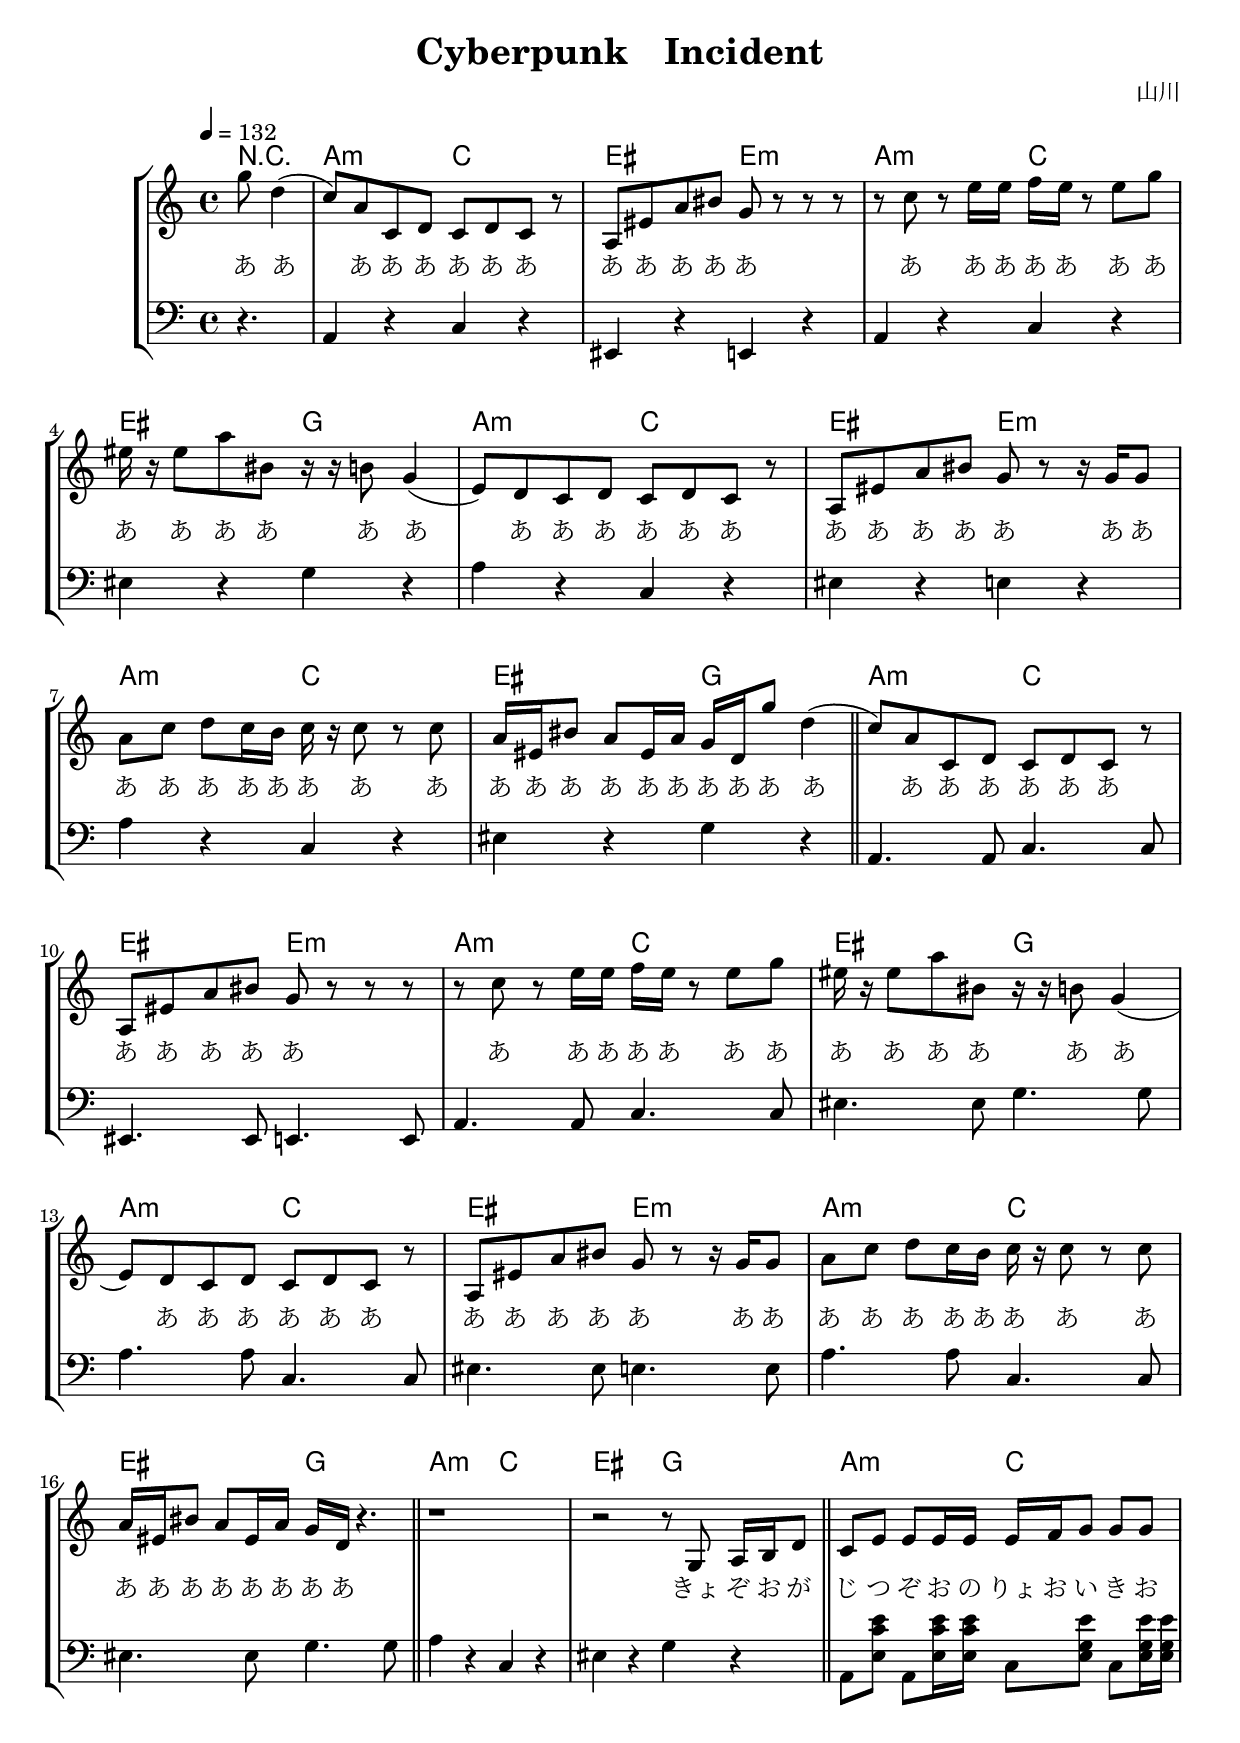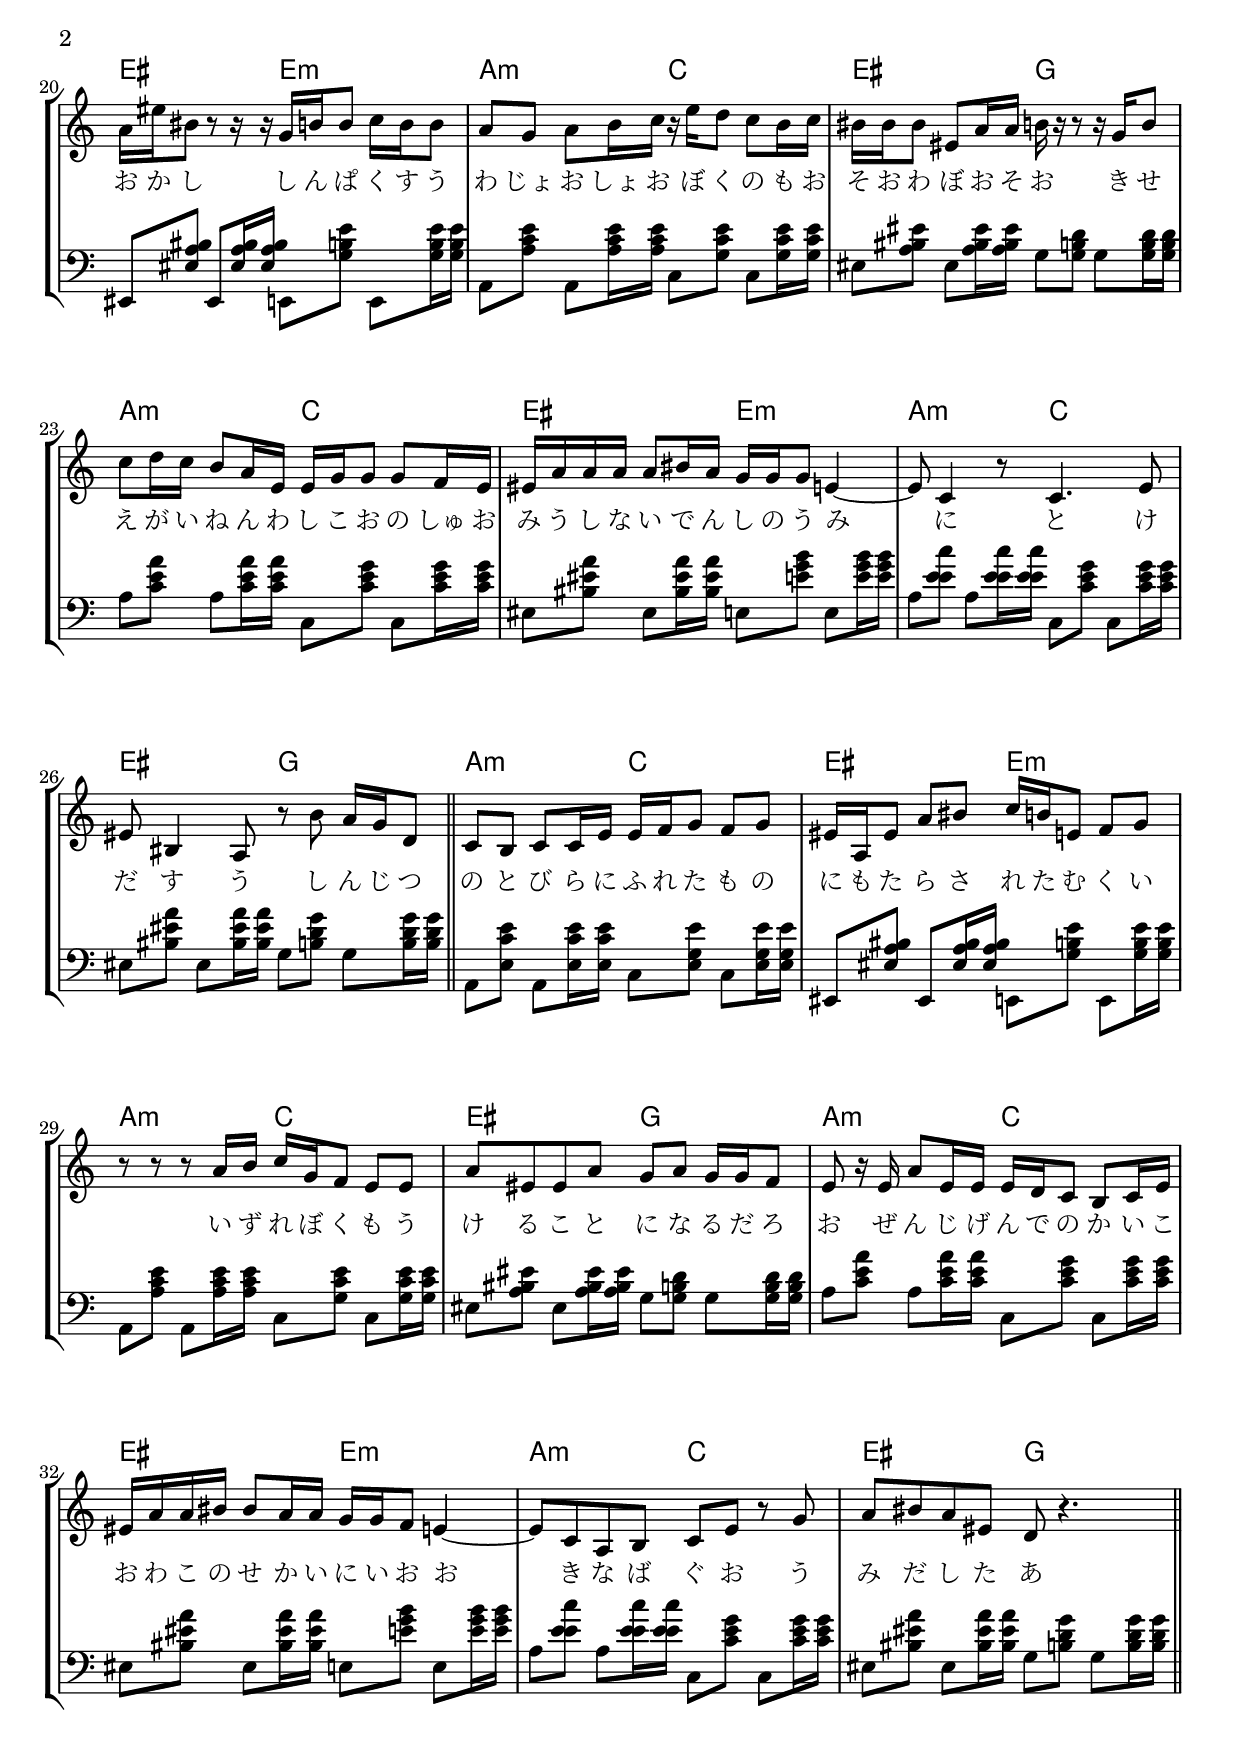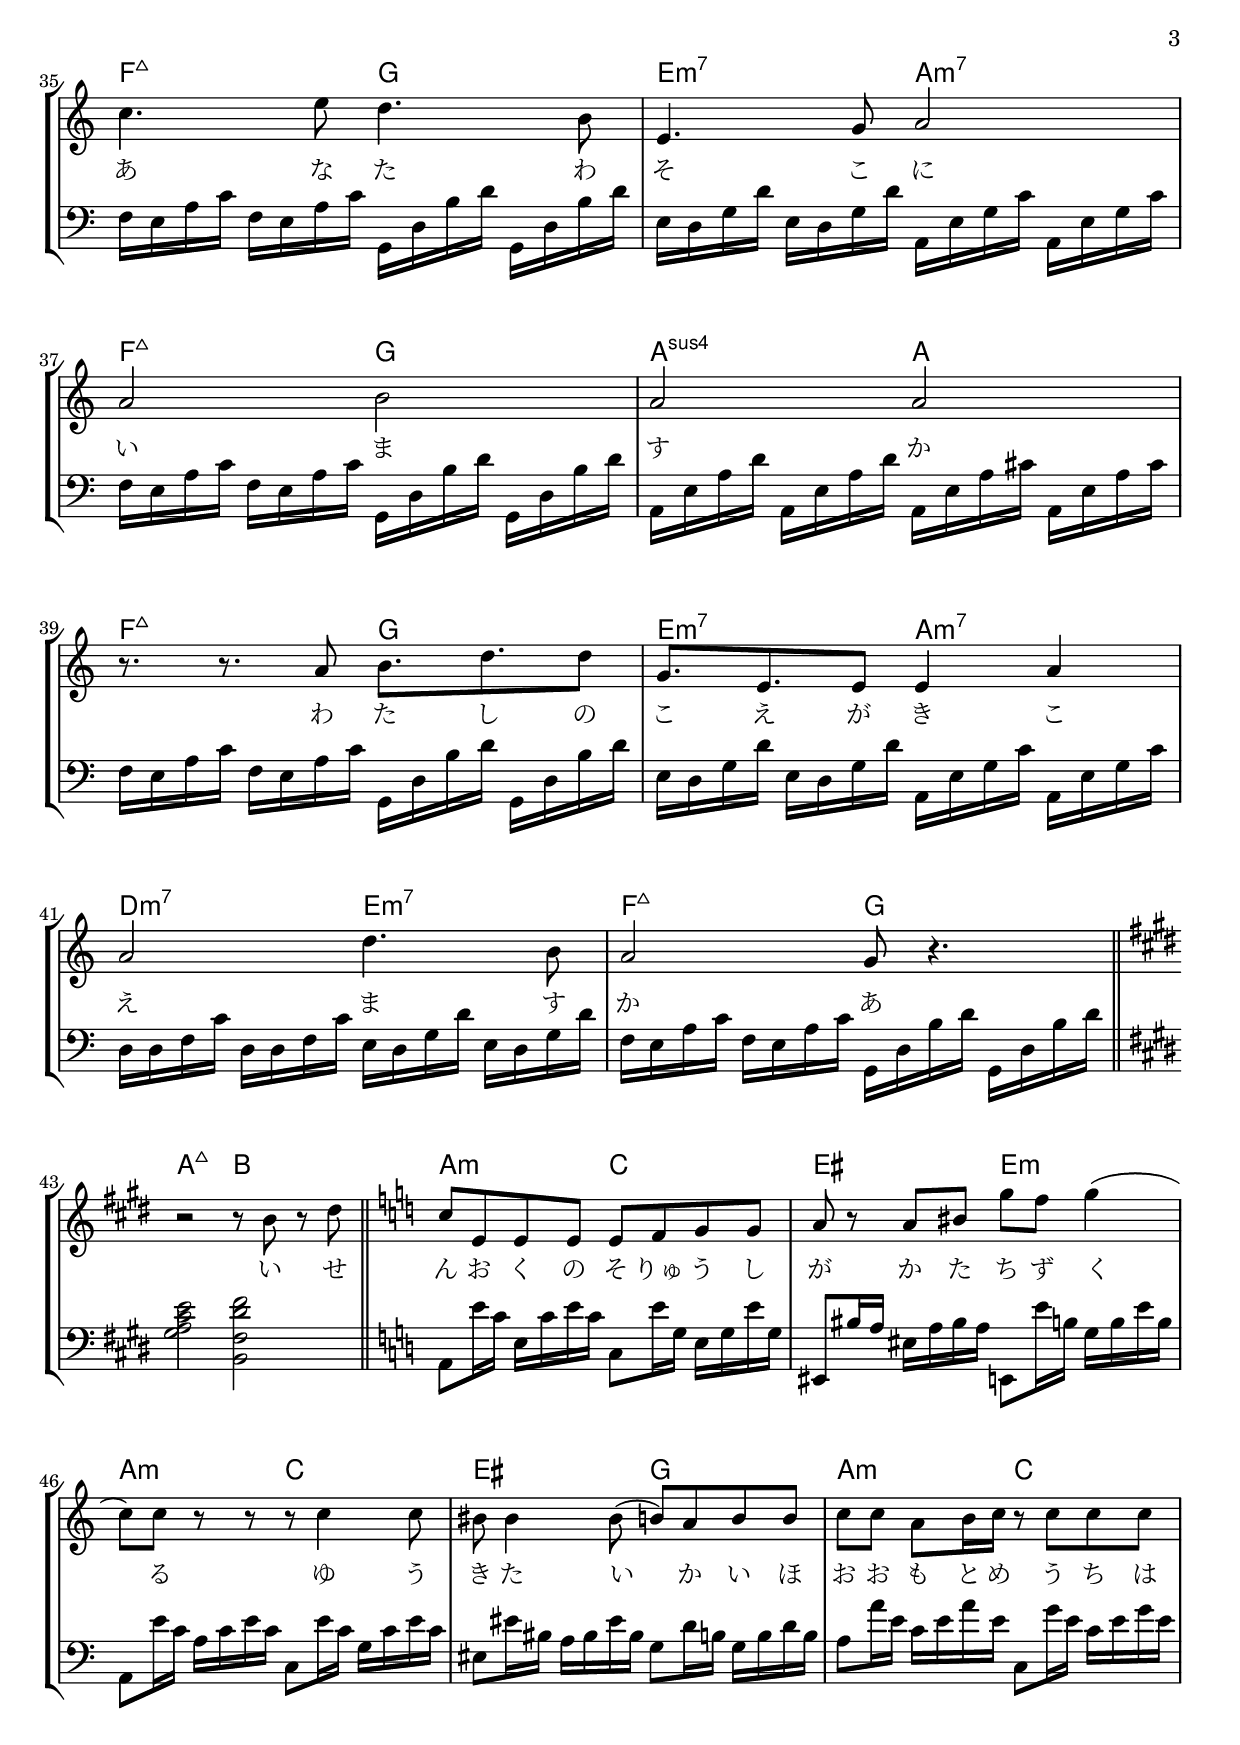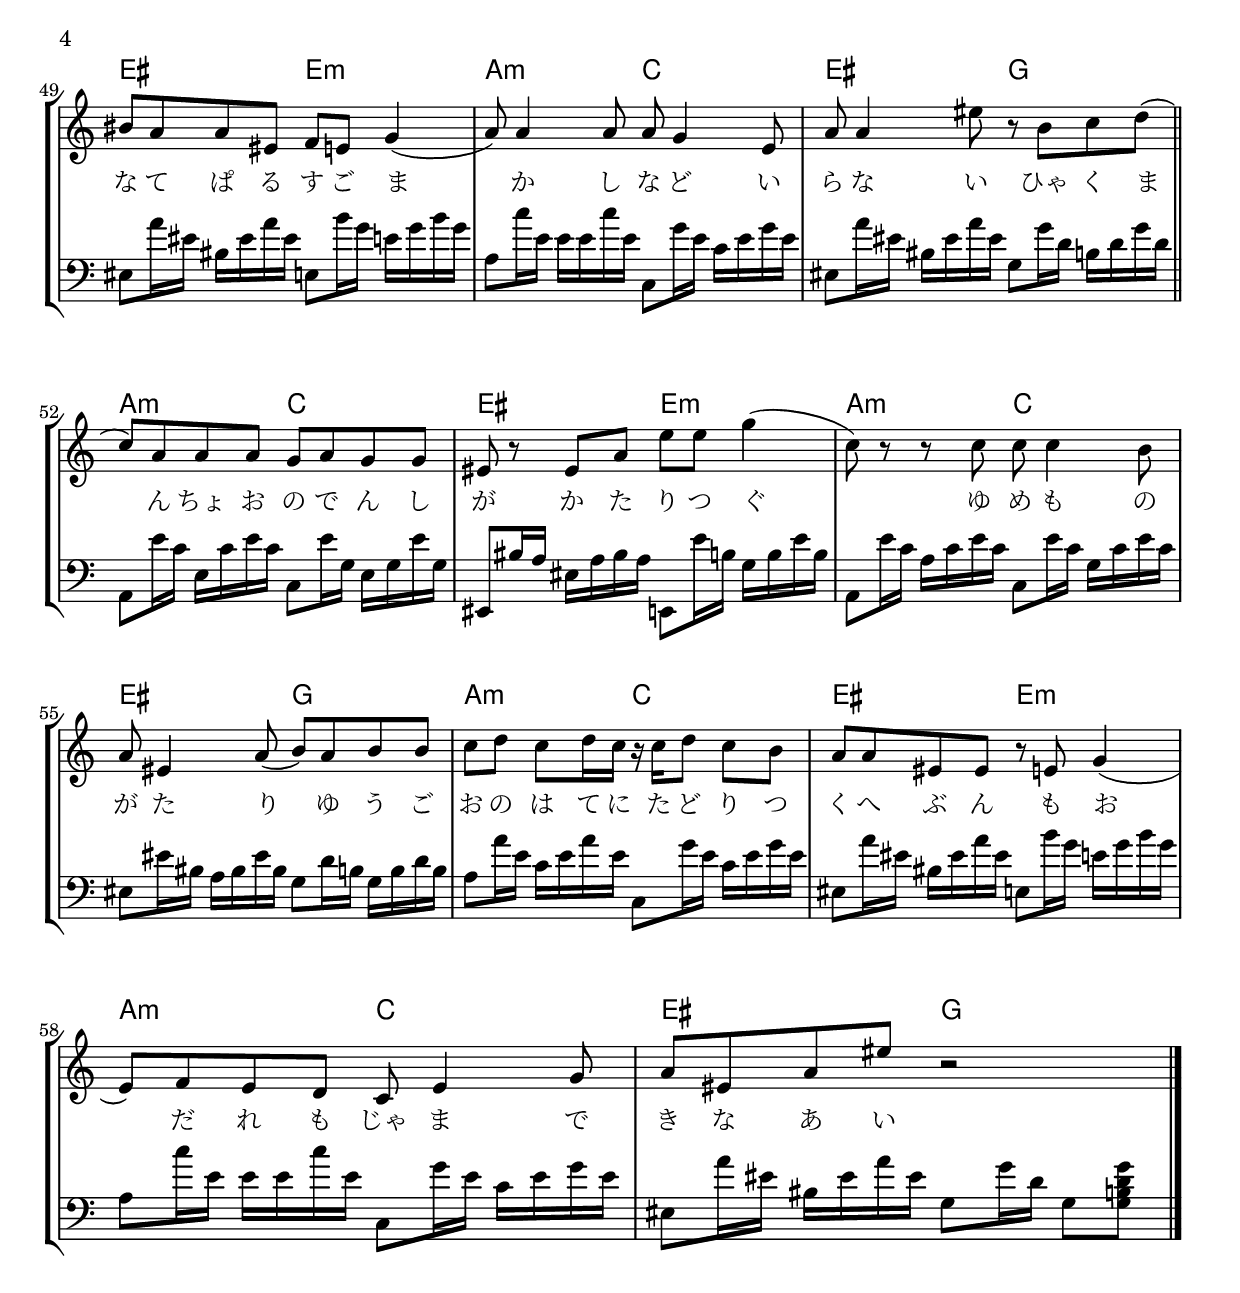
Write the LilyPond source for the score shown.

\version "2.12.1"

\header {
	title = \markup {Cyberpunk　Incident}
	composer = \markup \center-column {山川}
}

harmony = \chordmode {
		r4.a2:m c eis e:m a:m c eis g a:m c eis e:m a:m c eis g 

	a:m c eis e:m a:m c eis g a:m c eis e:m a:m c eis g 

	a:m c eis g 

	a:m c eis e:m a:m c eis g a:m c eis e:m a:m c eis g 

	a:m c eis e:m a:m c eis g a:m c eis e:m a:m c eis g 

	f:maj7 g e:min7 a:min7 f:maj7 g a:sus4 a f:maj7 g e:min7 a:min7 d:min7 e:min7 f:maj7 g 

	a:maj7 b 

	a:m c eis e:m a:m c eis g a:m c eis e:m a:m c eis g 

	a:m c eis e:m a:m c eis g a:m c eis e:m a:m c eis g 
}

melody = {
	\set Staff.midiInstrument = #"Overdriven Guitar"
	\partial 8*3
		\key c \major
	\tempo 4 = 132
g''8  d''4 
	(c''8)  a'8  c'8  d'8  c'8  d'8  c'8  r8 
	a8  eis'8  a'8  bis'8  g'8  r8  r8  r8 
	r8  c''8  r8  e''16  e''16  f''16  e''16  r8  e''8  g''8 
	eis''16  r16  eis''8  a''8  bis'8  r16  r16  b'8  g'4 
	(e'8)  d'8  c'8  d'8  c'8  d'8  c'8  r8 
	a8  eis'8  a'8  bis'8  g'8  r8  r16  g'16  g'8 
	a'8  c''8  d''8  c''16  b'16  c''16  r16  c''8  r8  c''8 
	a'16  eis'16  bis'8  a'8  eis'16  a'16  g'16  d'16  	\set Staff.midiInstrument = #"Overdriven Guitar"
	g''8  d''4 
	(c''8)  a'8  c'8  d'8  c'8  d'8  c'8  r8 
	a8  eis'8  a'8  bis'8  g'8  r8  r8  r8 
	r8  c''8  r8  e''16  e''16  f''16  e''16  r8  e''8  g''8 
	eis''16  r16  eis''8  a''8  bis'8  r16  r16  b'8  g'4 
	(e'8)  d'8  c'8  d'8  c'8  d'8  c'8  r8 
	a8  eis'8  a'8  bis'8  g'8  r8  r16  g'16  g'8 
	a'8  c''8  d''8  c''16  b'16  c''16  r16  c''8  r8  c''8 
	a'16  eis'16  bis'8  a'8  eis'16  a'16  g'16  d'16  	r4. 	r1 | r2 r8 
	\set Staff.midiInstrument = #"fss0.32"
	g8  a16  b16  d'8 
	c'8  e'8  e'8  e'16  e'16  e'16  f'16  g'8  g'8  g'8 
	a'16  eis''16  bis'8  r8  r16  r16  g'16  b'16  b'8  c''16  b'16  b'8 
	a'8  g'8  a'8  b'16  c''16  r16  e''16  d''8  c''8  b'16  c''16 
	bis'16  bis'16  bis'8  eis'8  a'16  a'16  b'16  r16  r8  r16  g'16  b'8 
	c''8  d''16  c''16  b'8  a'16  e'16  e'16  g'16  g'8  g'8  f'16  e'16 
	eis'16  a'16  a'16  a'16  a'8  bis'16  a'16  g'16  g'16  g'8  e'4~ 
	e'8  c'4  r8  c'4.  e'8 
	eis'8  bis4  a8  	r8 	\set Staff.midiInstrument = #"fss0.32"
	b'8  a'16  g'16  d'8 
	c'8  b8  c'8  c'16  e'16  e'16  f'16  g'8  f'8  g'8 
	eis'16  a16  eis'8  a'8  bis'8  c''16  b'16  e'8  f'8  g'8 
	r8  r8  r8  a'16  b'16  c''16  g'16  f'8  e'8  e'8 
	a'8  eis'8  eis'8  a'8  g'8  a'8  g'16  g'16  f'8 
	e'8  r16  e'16  a'8  e'16  e'16  e'16  d'16  c'8  b8  c'16  e'16 
	eis'16  a'16  a'16  bis'16  bis'8  a'16  a'16  g'16  g'16  f'8  e'4~ 
	e'8  c'8  a8  b8  c'8  e'8  r8  g'8 
	a'8  bis'8  a'8  eis'8  d'8  	r4. 	\set Staff.midiInstrument = #"fss0.32"
	 c''4.  e''8  d''4.  b'8 
	e'4.  g'8  a'2 
	a'2  b'2 
	a'2  a'2 
	r8.  r8.  a'8  b'8.  d''8.  d''8 
	g'8.  e'8.  e'8  e'4  a'4 
	a'2  d''4.  b'8 
	a'2  g'8  	r4. 	\key e \major
	r2 r8 
	\set Staff.midiInstrument = #"fss0.32"
	b'8  r8  dis''8 
		\key c \major
c''8  e'8  e'8  e'8  e'8  f'8  g'8  g'8 
	a'8  r8  a'8  bis'8  g''8  f''8  g''4 
	(c''8)  c''8  r8  r8  r8  c''4  c''8 
	bis'8  bis'4  bis'8  (b'8)  a'8  b'8  b'8 
	c''8  c''8  a'8  b'16  c''16  r8  c''8  c''8  c''8 
	bis'8  a'8  a'8  eis'8  f'8  e'8  g'4 
	(a'8)  a'4  a'8  a'8  g'4  e'8 
	a'8  a'4  eis''8  	r8 	\set Staff.midiInstrument = #"fss0.32"
	b'8  c''8  d''8 
	(c''8)  a'8  a'8  a'8  g'8  a'8  g'8  g'8 
	eis'8  r8  eis'8  a'8  e''8  e''8  g''4 
	(c''8)  r8  r8  c''8  c''8  c''4  b'8 
	a'8  eis'4  a'8  (b'8)  a'8  b'8  b'8 
	c''8  d''8  c''8  d''16  c''16  r16  c''16  d''8  c''8  b'8 
	a'8  a'8  eis'8  eis'8  r8  e'8  g'4 
	(e'8)  f'8  e'8  d'8  c'8  e'4  g'8 
	a'8  eis'8  a'8  eis''8  	r2 	\bar "|."
}

words = \lyricmode {
	あ  あ  あ  あ  あ  あ  あ  あ  あ  あ  あ  あ  あ  あ  あ  あ  あ  あ  あ  あ  あ  あ  あ  あ  あ  あ  あ  あ  あ  あ  あ  あ  あ  あ  あ  あ  あ  あ  あ  あ  あ  あ  あ  あ  あ  あ  あ  あ  あ  あ  あ  あ  あ  あ  あ  
	あ  あ  あ  あ  あ  あ  あ  あ  あ  あ  あ  あ  あ  あ  あ  あ  あ  あ  あ  あ  あ  あ  あ  あ  あ  あ  あ  あ  あ  あ  あ  あ  あ  あ  あ  あ  あ  あ  あ  あ  あ  あ  あ  あ  あ  あ  あ  あ  あ  あ  あ  あ  あ  あ  あ  
	
	きょ  ぞ  お  が  じ  つ  ぞ  お  の  りょ  お  い  き  お  お  か  し  し  ん  ぱ  く  す  う  わ  じょ  お  しょ  お  ぼ  く  の  も  お  そ  お  わ  ぼ  お  そ  お  き  せ  え  が  い  ね  ん  わ  し  こ  お  の  しゅ  お  み  う  し  な  い  で  ん  し  の  う  み  に  と  け  だ  す  う  
	し  ん  じ  つ  の  と  び  ら  に  ふ  れ  た  も  の  に  も  た  ら  さ  れ  た  む  く  い  い  ず  れ  ぼ  く  も  う  け  る  こ  と  に  な  る  だ  ろ  お  ぜ  ん  じ  げ  ん  で  の  か  い  こ  お  わ  こ  の  せ  か  い  に  い  お  お  き  な  ば  ぐ  お  う  み  だ  し  た  あ  
	あ  な  た  わ  そ  こ  に  い  ま  す  か  わ  た  し  の  こ  え  が  き  こ  え  ま  す  か  あ  
	
	い  せ  ん  お  く  の  そ  りゅ  う  し  が  か  た  ち  ず  く  る  ゆ  う  き  た  い  か  い  ほ  お  お  も  と  め  う  ち  は  な  て  ぱ  る  す  ご  ま  か  し  な  ど  い  ら  な  い  
	ひゃ  く  ま  ん  ちょ  お  の  で  ん  し  が  か  た  り  つ  ぐ  ゆ  め  も  の  が  た  り  ゆ  う  ご  お  の  は  て  に  た  ど  り  つ  く  へ  ぶ  ん  も  お  だ  れ  も  じゃ  ま  で  き  な  あ  い  
}

tempochange = {
	\tempo 4 = 132
	r1 | r1 | r1 | r1 | r1 | r1 | r1 | r1 \bar "||"
	\tempo 4 = 132
	r1 | r1 | r1 | r1 | r1 | r1 | r1 | r1 \bar "||"
	\tempo 4 = 132
	r1 | r1 \bar "||"
	\tempo 4 = 132
	r1 | r1 | r1 | r1 | r1 | r1 | r1 | r1 \bar "||"
	\tempo 4 = 132
	r1 | r1 | r1 | r1 | r1 | r1 | r1 | r1 \bar "||"
	\tempo 4 = 132
	r1 | r1 | r1 | r1 | r1 | r1 | r1 | r1 \bar "||"
	\tempo 4 = 132
	r1 \bar "||"
	\tempo 4 = 132
	r1 | r1 | r1 | r1 | r1 | r1 | r1 | r1 \bar "||"
	\tempo 4 = 132
	r1 | r1 | r1 | r1 | r1 | r1 | r1 | r1 \bar "|."
}

mainacc = {
	\clef bass
	\set Staff.midiInstrument = #"Overdriven Guitar"
	\key c \major
	\tempo 4 = 132
	\partial 8*3
	r4.	a,4 r4
	c4 r4
	eis,4 r4
	e,4 r4
	a,4 r4
	c4 r4
	eis4 r4
	g4 r4
	a4 r4
	c4 r4
	eis4 r4
	e4 r4
	a4 r4
	c4 r4
	eis4 r4
	g4 r4
	\bar "||"

	\set Staff.midiInstrument = #"Overdriven Guitar"
	a,4.a,8
	c4.c8
	eis,4.eis,8
	e,4.e,8
	a,4.a,8
	c4.c8
	eis4.eis8
	g4.g8
	a4.a8
	c4.c8
	eis4.eis8
	e4.e8
	a4.a8
	c4.c8
	eis4.eis8
	g4.g8
	\bar "||"

	\set Staff.midiInstrument = #"Tubular Bells"
	a4 r4
	c4 r4
	eis4 r4
	g4 r4
	\bar "||"

	\set Staff.midiInstrument = #"Electric Guitar (clean)"
	a,8 <e c' e'> a, <e c' e'>16 <e c' e'>
	c8 <e g e'> c <e g e'>16 <e g e'>
	eis,8 <eis a bis> eis, <eis a bis>16 <eis a bis>
	e,8 <g b e'> e, <g b e'>16 <g b e'>
	a,8 <a c' e'> a, <a c' e'>16 <a c' e'>
	c8 <g c' e'> c <g c' e'>16 <g c' e'>
	eis8 <a bis eis'> eis <a bis eis'>16 <a bis eis'>
	g8 <g b d'> g <g b d'>16 <g b d'>
	a8 <c' e' a'> a <c' e' a'>16 <c' e' a'>
	c8 <c' e' g'> c <c' e' g'>16 <c' e' g'>
	eis8 <bis eis' a'> eis <bis eis' a'>16 <bis eis' a'>
	e8 <e' g' b'> e <e' g' b'>16 <e' g' b'>
	a8 <e' e' c''> a <e' e' c''>16 <e' e' c''>
	c8 <c' e' g'> c <c' e' g'>16 <c' e' g'>
	eis8 <bis eis' a'> eis <bis eis' a'>16 <bis eis' a'>
	g8 <b d' g'> g <b d' g'>16 <b d' g'>
	\bar "||"

	\set Staff.midiInstrument = #"Electric Guitar (clean)"
	a,8 <e c' e'> a, <e c' e'>16 <e c' e'>
	c8 <e g e'> c <e g e'>16 <e g e'>
	eis,8 <eis a bis> eis, <eis a bis>16 <eis a bis>
	e,8 <g b e'> e, <g b e'>16 <g b e'>
	a,8 <a c' e'> a, <a c' e'>16 <a c' e'>
	c8 <g c' e'> c <g c' e'>16 <g c' e'>
	eis8 <a bis eis'> eis <a bis eis'>16 <a bis eis'>
	g8 <g b d'> g <g b d'>16 <g b d'>
	a8 <c' e' a'> a <c' e' a'>16 <c' e' a'>
	c8 <c' e' g'> c <c' e' g'>16 <c' e' g'>
	eis8 <bis eis' a'> eis <bis eis' a'>16 <bis eis' a'>
	e8 <e' g' b'> e <e' g' b'>16 <e' g' b'>
	a8 <e' e' c''> a <e' e' c''>16 <e' e' c''>
	c8 <c' e' g'> c <c' e' g'>16 <c' e' g'>
	eis8 <bis eis' a'> eis <bis eis' a'>16 <bis eis' a'>
	g8 <b d' g'> g <b d' g'>16 <b d' g'>
	\bar "||"

	\set Staff.midiInstrument = #"Electric Guitar (muted)"
	f16 e a c' f e a c'
	g,16 d b d' g, d b d'
	e16 d g d' e d g d'
	a,16 e g c' a, e g c'
	f16 e a c' f e a c'
	g,16 d b d' g, d b d'
	a,16 e a d' a, e a d'
	a,16 e a cis' a, e a cis'
	f16 e a c' f e a c'
	g,16 d b d' g, d b d'
	e16 d g d' e d g d'
	a,16 e g c' a, e g c'
	d16 d f c' d d f c'
	e16 d g d' e d g d'
	f16 e a c' f e a c'
	g,16 d b d' g, d b d'
	\bar "||"

	\set Staff.midiInstrument = #"Orchestra Hit"
	\key e \major
	<a gis cis' e'>2
	<b, fis dis' fis'>2
	\bar "||"

	\set Staff.midiInstrument = #"Overdriven Guitar"
	\key c \major
	a,8 e'16 c'16   e16 c'16 e'16 c'16
	c8 e'16 g16   e16 g16 e'16 g16
	eis,8 bis16 a16   eis16 a16 bis16 a16
	e,8 e'16 b16   g16 b16 e'16 b16
	a,8 e'16 c'16   a16 c'16 e'16 c'16
	c8 e'16 c'16   g16 c'16 e'16 c'16
	eis8 eis'16 bis16   a16 bis16 eis'16 bis16
	g8 d'16 b16   g16 b16 d'16 b16
	a8 a'16 e'16   c'16 e'16 a'16 e'16
	c8 g'16 e'16   c'16 e'16 g'16 e'16
	eis8 a'16 eis'16   bis16 eis'16 a'16 eis'16
	e8 b'16 g'16   e'16 g'16 b'16 g'16
	a8 c''16 e'16   e'16 e'16 c''16 e'16
	c8 g'16 e'16   c'16 e'16 g'16 e'16
	eis8 a'16 eis'16   bis16 eis'16 a'16 eis'16
	g8 g'16 d'16   b16 d'16 g'16 d'16
	\bar "||"

	\set Staff.midiInstrument = #"Overdriven Guitar"
	a,8 e'16 c'16   e16 c'16 e'16 c'16
	c8 e'16 g16   e16 g16 e'16 g16
	eis,8 bis16 a16   eis16 a16 bis16 a16
	e,8 e'16 b16   g16 b16 e'16 b16
	a,8 e'16 c'16   a16 c'16 e'16 c'16
	c8 e'16 c'16   g16 c'16 e'16 c'16
	eis8 eis'16 bis16   a16 bis16 eis'16 bis16
	g8 d'16 b16   g16 b16 d'16 b16
	a8 a'16 e'16   c'16 e'16 a'16 e'16
	c8 g'16 e'16   c'16 e'16 g'16 e'16
	eis8 a'16 eis'16   bis16 eis'16 a'16 eis'16
	e8 b'16 g'16   e'16 g'16 b'16 g'16
	a8 c''16 e'16   e'16 e'16 c''16 e'16
	c8 g'16 e'16   c'16 e'16 g'16 e'16
	eis8 a'16 eis'16   bis16 eis'16 a'16 eis'16
	g8 g'16 d'16 g8 <g b d' g'>8
	\bar "|."
}

subacc = {
	\clef bass
	\set Staff.midiInstrument = #"Acoustic grand"
	\key c \major
	\tempo 4 = 132
	\partial 8*3
	r4.	r2
	r2
	r2
	r2
	r2
	r2
	r2
	r2
	r2
	r2
	r2
	r2
	r2
	r2
	r2
	r2
	\bar "||"

	\set Staff.midiInstrument = #"Electric Guitar (muted)"
	a,16 e c' e' e' c' e a,
	c16 e g e' e' g e c
	eis,16 eis a bis bis a eis eis,
	e,16 g b e' e' b g e,
	a,16 a c' e' e' c' a a,
	c16 g c' e' e' c' g c
	eis16 a bis eis' eis' bis a eis
	g16 g b d' d' b g g
	a16 c' e' a' a' e' c' a
	c16 c' e' g' g' e' c' c
	eis16 bis eis' a' a' eis' bis eis
	e16 e' g' b' b' g' e' e
	a16 e' e' c'' c'' e' e' a
	c16 c' e' g' g' e' c' c
	eis16 bis eis' a' a' eis' bis eis
	g16 b d' g' g' d' b g
	\bar "||"

	\set Staff.midiInstrument = #"Voice Oohs"
	a4 r4
	c4 r4
	eis4 r4
	g4 r4
	\bar "||"

	\set Staff.midiInstrument = #"Acoustic grand"
	r2
	r2
	r2
	r2
	r2
	r2
	r2
	r2
	r2
	r2
	r2
	r2
	r2
	r2
	r2
	r2
	\bar "||"

	\set Staff.midiInstrument = #"Acoustic grand"
	r2
	r2
	r2
	r2
	r2
	r2
	r2
	r2
	r2
	r2
	r2
	r2
	r2
	r2
	r2
	r2
	\bar "||"

	\set Staff.midiInstrument = #"Electric Guitar (clean)"
	f8 e8 a8 c'8
	g,8 d8 b8 d'8
	e8 d8 g8 d'8
	a,8 e8 g8 c'8
	f8 e8 a8 c'8
	g,8 d8 b8 d'8
	a,8 e8 a8 d'8
	a,8 e8 a8 cis'8
	f8 e8 a8 c'8
	g,8 d8 b8 d'8
	e8 d8 g8 d'8
	a,8 e8 g8 c'8
	d8 d8 f8 c'8
	e8 d8 g8 d'8
	f8 e8 a8 c'8
	g,8 d8 b8 d'8
	\bar "||"

	\set Staff.midiInstrument = #"Voice Oohs"
	\key e \major
	<a gis cis' e'>2
	<b, fis dis' fis'>2
	\bar "||"

	\set Staff.midiInstrument = #"Electric Guitar (muted)"
	\key c \major
	a,16 <e c' e'>16 a,8 <e c' e'>8 a,8
	c16 <e g e'>16 c8 <e g e'>8 c8
	eis,16 <eis a bis>16 eis,8 <eis a bis>8 eis,8
	e,16 <g b e'>16 e,8 <g b e'>8 e,8
	a,16 <a c' e'>16 a,8 <a c' e'>8 a,8
	c16 <g c' e'>16 c8 <g c' e'>8 c8
	eis16 <a bis eis'>16 eis8 <a bis eis'>8 eis8
	g16 <g b d'>16 g8 <g b d'>8 g8
	a16 <c' e' a'>16 a8 <c' e' a'>8 a8
	c16 <c' e' g'>16 c8 <c' e' g'>8 c8
	eis16 <bis eis' a'>16 eis8 <bis eis' a'>8 eis8
	e16 <e' g' b'>16 e8 <e' g' b'>8 e8
	a16 <e' e' c''>16 a8 <e' e' c''>8 a8
	c16 <c' e' g'>16 c8 <c' e' g'>8 c8
	eis16 <bis eis' a'>16 eis8 <bis eis' a'>8 eis8
	g16 <b d' g'>16 g8 <b d' g'>8 g8
	\bar "||"

	\set Staff.midiInstrument = #"Electric Guitar (muted)"
	a,16 <e c' e'>16 a,8 <e c' e'>8 a,8
	c16 <e g e'>16 c8 <e g e'>8 c8
	eis,16 <eis a bis>16 eis,8 <eis a bis>8 eis,8
	e,16 <g b e'>16 e,8 <g b e'>8 e,8
	a,16 <a c' e'>16 a,8 <a c' e'>8 a,8
	c16 <g c' e'>16 c8 <g c' e'>8 c8
	eis16 <a bis eis'>16 eis8 <a bis eis'>8 eis8
	g16 <g b d'>16 g8 <g b d'>8 g8
	a16 <c' e' a'>16 a8 <c' e' a'>8 a8
	c16 <c' e' g'>16 c8 <c' e' g'>8 c8
	eis16 <bis eis' a'>16 eis8 <bis eis' a'>8 eis8
	e16 <e' g' b'>16 e8 <e' g' b'>8 e8
	a16 <e' e' c''>16 a8 <e' e' c''>8 a8
	c16 <c' e' g'>16 c8 <c' e' g'>8 c8
	eis16 <bis eis' a'>16 eis8 <bis eis' a'>8 eis8
	g16 <b d' g'>16 g8 <b d' g'>8 g8
	\bar "|."
}

percA = {
	\drummode {
	\partial 8*3
	r4.	r1  |r1  |r1  |r1  |r1  |r1  |r1  |r2 r8 hho4 hho8  \bar "||"
	hh8 hh8 hh8 hh8 hh8 hh8 hh8 hh8  |hh8 hh8 hh8 hh8 hh4 hh8 hh8  |hh8 hh8 hh8 hh8 hh8 hh8 hh8 hh8  |hh8 hh8 hh8 hh2 r8  |hh8 hh8 hh8 hh8 hh8 hh8 hh8 hh8  |hh8 hh8 hh8 hh8 hh4 hh8 hh8  |hh8 hh8 hh8 hh8 hh8 hh8 hh8 hh8  |r8 hh2. r8  \bar "||"
	hh8 hh8 hh8 hh8 hh8 hh8 hh8 hh8  |r8 hh2. r8  \bar "||"
	cymr4 cymr4 cymr4 cymr4  |cymr4 cymr8 cymr16 cymr16 cymr4 cymr4  |cymr4 cymr4 cymr4 cymr4  |cymr4 cymr2.  |cymr4 cymr4 cymr4 cymr4  |cymr4 cymr8 cymr16 cymr16 cymr4 cymr4  |cymr4 cymr4 cymr4 cymr4  |cymr4 cymr2.  \bar "||"
	cymr4 cymr4 cymr4 cymr4  |cymr4 cymr8 cymr16 cymr16 cymr4 cymr4  |cymr4 cymr4 cymr4 cymr4  |cymr4 cymr2.  |cymr4 cymr4 cymr4 cymr4  |cymr4 cymr8 cymr16 cymr16 cymr4 cymr4  |cymr4 cymr4 cymr4 cymr4  |cymr4 cymr2.  \bar "||"
	cymr4 cymr4 cymr4 cymr4  |cymr4 cymr8 cymr16 cymr16 cymr4 cymr4  |cymr4 cymr4 cymr4 cymr4  |cymr4 cymr2.  |cymr4 cymr4 cymr4 cymr4  |cymr4 cymr8 cymr16 cymr16 cymr4 cymr4  |cymr4 cymr4 cymr4 cymr4  |cymr4 cymr2.  \bar "||"
	r1 \bar "||"
	hh8 hh8 hh8 hh8 hh8 hh8 hh8 hh8  |hh8 hh8 hh8 hh8 hh4 hh8 hh8  |hh8 hh8 hh8 hh8 hh8 hh8 hh8 hh8  |hh8 hh8 hh8 hh2 r8  |hh8 hh8 hh8 hh8 hh8 hh8 hh8 hh8  |hh8 hh8 hh8 hh8 hh4 hh8 hh8  |hh8 hh8 hh8 hh8 hh8 hh8 hh8 hh8  |r8 hh2. r8  \bar "||"
	hh8 hh8 hh8 hh8 hh8 hh8 hh8 hh8  |hh8 hh8 hh8 hh8 hh4 hh8 hh8  |hh8 hh8 hh8 hh8 hh8 hh8 hh8 hh8  |hh8 hh8 hh8 hh2 r8  |hh8 hh8 hh8 hh8 hh8 hh8 hh8 hh8  |hh8 hh8 hh8 hh8 hh4 hh8 hh8  |hh8 hh8 hh8 hh8 hh8 hh8 hh8 hh8  |r8 hh2. r8  \bar "|."
	}
}

percB = {
	\drummode {
	\partial 8*3
	r4.	r4. hhp2 hhp8  |r4. hhp2 hhp8  |r4. hhp2 hhp8  |r4. hhp2 hhp8  |r4. hhp2 hhp8  |r4. hhp2 hhp8  |r4. hhp2 hhp8  |hhp4 hhp4 hhp4 hhp4  \bar "||"
	r4 sn8. sn8 sn8. sn8. sn16  |r4 sn8. sn8 sn8. sn4  |r4 sn8. sn8 sn8. sn8. sn16  |r8 sn8 sn4 sn8 sn16 sn8 sn8 sn16  |r4 sn8. sn8 sn8. sn8. sn16  |r4 sn8. sn8 sn8. sn4  |r4 sn8. sn8 sn8. sn8. sn16  |r4 sn2 sn4  \bar "||"
	r4 sn8. sn8 sn8. sn8. sn16  |r4 sn2 sn4  \bar "||"
	r2 sn2  |r2 sn2  |r2 sn2  |r8 sn8 sn2.  |r2 sn2  |r2 sn2  |r2 sn2  |r8 sn8 sn2.  \bar "||"
	r2 sn2  |r2 sn2  |r2 sn2  |r8 sn8 sn2.  |r2 sn2  |r2 sn2  |r2 sn2  |r8 sn8 sn2.  \bar "||"
	r2 sn2  |r2 sn2  |r2 sn2  |r8 sn8 sn2.  |r2 sn2  |r2 sn2  |r2 sn2  |r8 sn8 sn2.  \bar "||"
	r1 \bar "||"
	r4 sn8. sn8 sn8. sn8. sn16  |r4 sn8. sn8 sn8. sn4  |r4 sn8. sn8 sn8. sn8. sn16  |r8 sn8 sn4 sn8 sn16 sn8 sn8 sn16  |r4 sn8. sn8 sn8. sn8. sn16  |r4 sn8. sn8 sn8. sn4  |r4 sn8. sn8 sn8. sn8. sn16  |r4 sn2 sn4  \bar "||"
	r4 sn8. sn8 sn8. sn8. sn16  |r4 sn8. sn8 sn8. sn4  |r4 sn8. sn8 sn8. sn8. sn16  |r8 sn8 sn4 sn8 sn16 sn8 sn8 sn16  |r4 sn8. sn8 sn8. sn8. sn16  |r4 sn8. sn8 sn8. sn4  |r4 sn8. sn8 sn8. sn8. sn16  |r4 sn2 sn4  \bar "|."
	}
}

percC = {
	\drummode {
	\partial 8*3
	r4.	hh4 hh4 hh4 hh4  |hh4 hh4 hh4 hh4  |hh4 hh4 hh4 hh4  |hh4 hh4 hh4 hh4  |hh4 hh4 hh4 hh4  |hh4 hh4 hh4 hh4  |hh4 hh4 hh4 hh4  |r4. hh2 r8  \bar "||"
	bd8 bd4 bd2 bd8  |bd8 bd2 bd4.  |bd8 bd4 bd2 bd8  |bd4 r16 bd8. bd2  |bd8 bd4 bd2 bd8  |bd8 bd2 bd4.  |bd8 bd4 bd2 bd8  |bd8 bd4. bd4. bd8  \bar "||"
	bd8 bd4 bd2 bd8  |bd8 bd4. bd4. bd8  \bar "||"
	bd2. r8 bd8  |bd2. r8 bd8  |bd2. r8 bd8  |bd4. bd8 bd4. bd8  |bd2. r8 bd8  |bd2. r8 bd8  |bd2. r8 bd8  |bd2 r8 bd4.  \bar "||"
	bd2. r8 bd8  |bd2. r8 bd8  |bd2. r8 bd8  |bd4. bd8 bd4. bd8  |bd2. r8 bd8  |bd2. r8 bd8  |bd2. r8 bd8  |bd2 r8 bd4.  \bar "||"
	bd2. r8 bd8  |bd2. r8 bd8  |bd2. r8 bd8  |bd4. bd8 bd4. bd8  |bd2. r8 bd8  |bd2. r8 bd8  |bd2. r8 bd8  |bd2 r8 bd4.  \bar "||"
	r1 \bar "||"
	bd8 bd4 bd2 bd8  |bd8 bd2 bd4.  |bd8 bd4 bd2 bd8  |bd4 r16 bd8. bd2  |bd8 bd4 bd2 bd8  |bd8 bd2 bd4.  |bd8 bd4 bd2 bd8  |bd8 bd4. bd4. bd8  \bar "||"
	bd8 bd4 bd2 bd8  |bd8 bd2 bd4.  |bd8 bd4 bd2 bd8  |bd4 r16 bd8. bd2  |bd8 bd4 bd2 bd8  |bd8 bd2 bd4.  |bd8 bd4 bd2 bd8  |bd8 bd4. bd4. bd8  \bar "|."
	}
}

percD = {
	\drummode {
	\partial 8*3
	r4.	bd2. r8 bd8  |bd8. bd8. bd2 bd8  |bd2. r8 bd8  |bd8. bd8. bd2 bd8  |bd2. r8 bd8  |bd8. bd8. bd2 bd8  |bd2. r8 bd8  |bd8. bd4. r16 bd4 bd8  \bar "||"
	r1  |r2 r8 hho4.  |r1  |r4. r16 hho2 r16  |r1  |r2 r8 hho4.  |r1  |r4. r16 hho2 r16  \bar "||"
	r1  |r2 r8 hho4.  \bar "||"
	r1 |r1 |r1 |r2 r8 tommh8 tommh4  |r1 |r1 |r1 |r8. tommh8. tommh2 r8  \bar "||"
	r1 |r1 |r1 |r2 r8 tommh8 tommh4  |r1 |r1 |r1 |r8. tommh8. tommh2 r8  \bar "||"
	r1 |r1 |r1 |r2 r8 tommh8 tommh4  |r1 |r1 |r1 |r8. tommh8. tommh2 r8  \bar "||"
	r1 \bar "||"
	r1  |r2 r8 hho4.  |r1  |r4. r16 hho2 r16  |r1  |r2 r8 hho4.  |r1  |r4. r16 hho2 r16  \bar "||"
	r1  |r2 r8 hho4.  |r1  |r4. r16 hho2 r16  |r1  |r2 r8 hho4.  |r1  |r4. r16 hho2 r16  \bar "|."
	}
}

percE = {
	\drummode {
	\partial 8*3
	r4.	r1 | r1 | r1 | r1 | r1 | r1 | r1 | r1 \bar "||"
	r1 |r1 |r1 |r1 |r1 |r1 |r1 |cymc1  \bar "||"
	r1 |cymc1  \bar "||"
	r1 |r1 |r1 |r2. r8 toml8  |r1 |r1 |r1 |r2. toml8 toml8  \bar "||"
	r1 |r1 |r1 |r2. r8 toml8  |r1 |r1 |r1 |r2. toml8 toml8  \bar "||"
	r1 |r1 |r1 |r2. r8 toml8  |r1 |r1 |r1 |r2. toml8 toml8  \bar "||"
	r1 \bar "||"
	r1 |r1 |r1 |r1 |r1 |r1 |r1 |cymc1  \bar "||"
	r1 |r1 |r1 |r1 |r1 |r1 |r1 |cymc1  \bar "|."
	}
}

percF = {
	\drummode {
	\partial 8*3
	r4.	r1 | r1 | r1 | r1 | r1 | r1 | r1 | r1 \bar "||"
	r1 |r1 |r1 |r1 |r1 |r1 |r1 |r4 r16 tommh16 tommh4. tommh4  \bar "||"
	r1 |r4 r16 tommh16 tommh4. tommh4  \bar "||"
	r1 |r1 |r1 |r1 |r1 |r1 |r1 |hho1  \bar "||"
	r1 |r1 |r1 |r1 |r1 |r1 |r1 |hho1  \bar "||"
	r1 |r1 |r1 |r1 |r1 |r1 |r1 |hho1  \bar "||"
	r1 \bar "||"
	r1 |r1 |r1 |r1 |r1 |r1 |r1 |r4 r16 tommh16 tommh4. tommh4  \bar "||"
	r1 |r1 |r1 |r1 |r1 |r1 |r1 |r4 r16 tommh16 tommh4. tommh4  \bar "|."
	}
}

percG = {
	\drummode {
	\partial 8*3
	r4.	r1 | r1 | r1 | r1 | r1 | r1 | r1 | r1 \bar "||"
	r1 |r1 |r1 |r1 |r1 |r1 |r1 |r4. r16 tomml4. tomml8.  \bar "||"
	r1 |r4. r16 tomml4. tomml8.  \bar "||"
	r1 | r1 | r1 | r1 | r1 | r1 | r1 | r1 \bar "||"
	r1 | r1 | r1 | r1 | r1 | r1 | r1 | r1 \bar "||"
	r1 | r1 | r1 | r1 | r1 | r1 | r1 | r1 \bar "||"
	r1 \bar "||"
	r1 |r1 |r1 |r1 |r1 |r1 |r1 |r4. r16 tomml4. tomml8.  \bar "||"
	r1 |r1 |r1 |r1 |r1 |r1 |r1 |r4. r16 tomml4. tomml8.  \bar "|."
	}
}

percH = {
	\drummode {
	\partial 8*3
	r4.	r1 | r1 | r1 | r1 | r1 | r1 | r1 | r1 \bar "||"
	r1 |r1 |r1 |r1 |r1 |r1 |r1 |r2 r16 toml8 toml4 r16  \bar "||"
	r1 |r2 r16 toml8 toml4 r16  \bar "||"
	r1 | r1 | r1 | r1 | r1 | r1 | r1 | r1 \bar "||"
	r1 | r1 | r1 | r1 | r1 | r1 | r1 | r1 \bar "||"
	r1 | r1 | r1 | r1 | r1 | r1 | r1 | r1 \bar "||"
	r1 \bar "||"
	r1 |r1 |r1 |r1 |r1 |r1 |r1 |r2 r16 toml8 toml4 r16  \bar "||"
	r1 |r1 |r1 |r1 |r1 |r1 |r1 |r2 r16 toml8 toml4 r16  \bar "|."
	}
}

percI = {
	\drummode {
	\partial 8*3
	r4.	r1 | r1 | r1 | r1 | r1 | r1 | r1 | r1 \bar "||"
	r1 |r1 |r1 |r1 |r1 |r1 |r1 |r2 r8 tomfh4 tomfh8  \bar "||"
	r1 |r2 r8 tomfh4 tomfh8  \bar "||"
	r1 | r1 | r1 | r1 | r1 | r1 | r1 | r1 \bar "||"
	r1 | r1 | r1 | r1 | r1 | r1 | r1 | r1 \bar "||"
	r1 | r1 | r1 | r1 | r1 | r1 | r1 | r1 \bar "||"
	r1 \bar "||"
	r1 |r1 |r1 |r1 |r1 |r1 |r1 |r2 r8 tomfh4 tomfh8  \bar "||"
	r1 |r1 |r1 |r1 |r1 |r1 |r1 |r2 r8 tomfh4 tomfh8  \bar "|."
	}
}

\score {
	<<
		\new StaffGroup <<
			\new ChordNames {\harmony}
			\new Voice = "melody" {\melody}
			\new Lyrics \lyricsto "melody" \words
			\new Staff = "mainacc" {\mainacc}
		>>
	>>
	\layout { }
}
